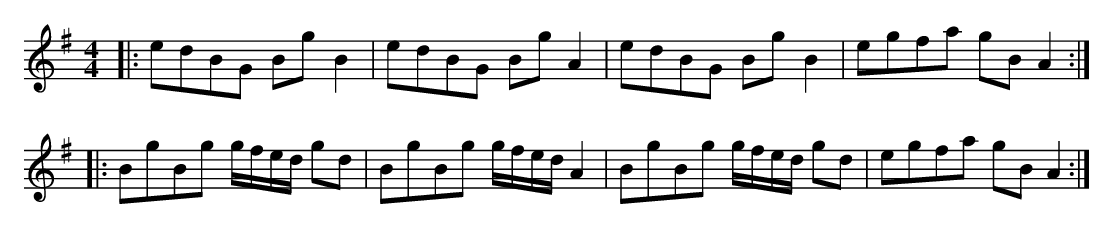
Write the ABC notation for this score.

X:1
M:4/4
K:G
|:edBG BgB2|edBG BgA2|edBG BgB2|egfa gBA2:|
|:BgBg g/f/e/d/ gd|BgBg g/f/e/d/ A2|BgBg g/f/e/d/ gd|egfa gBA2:|
